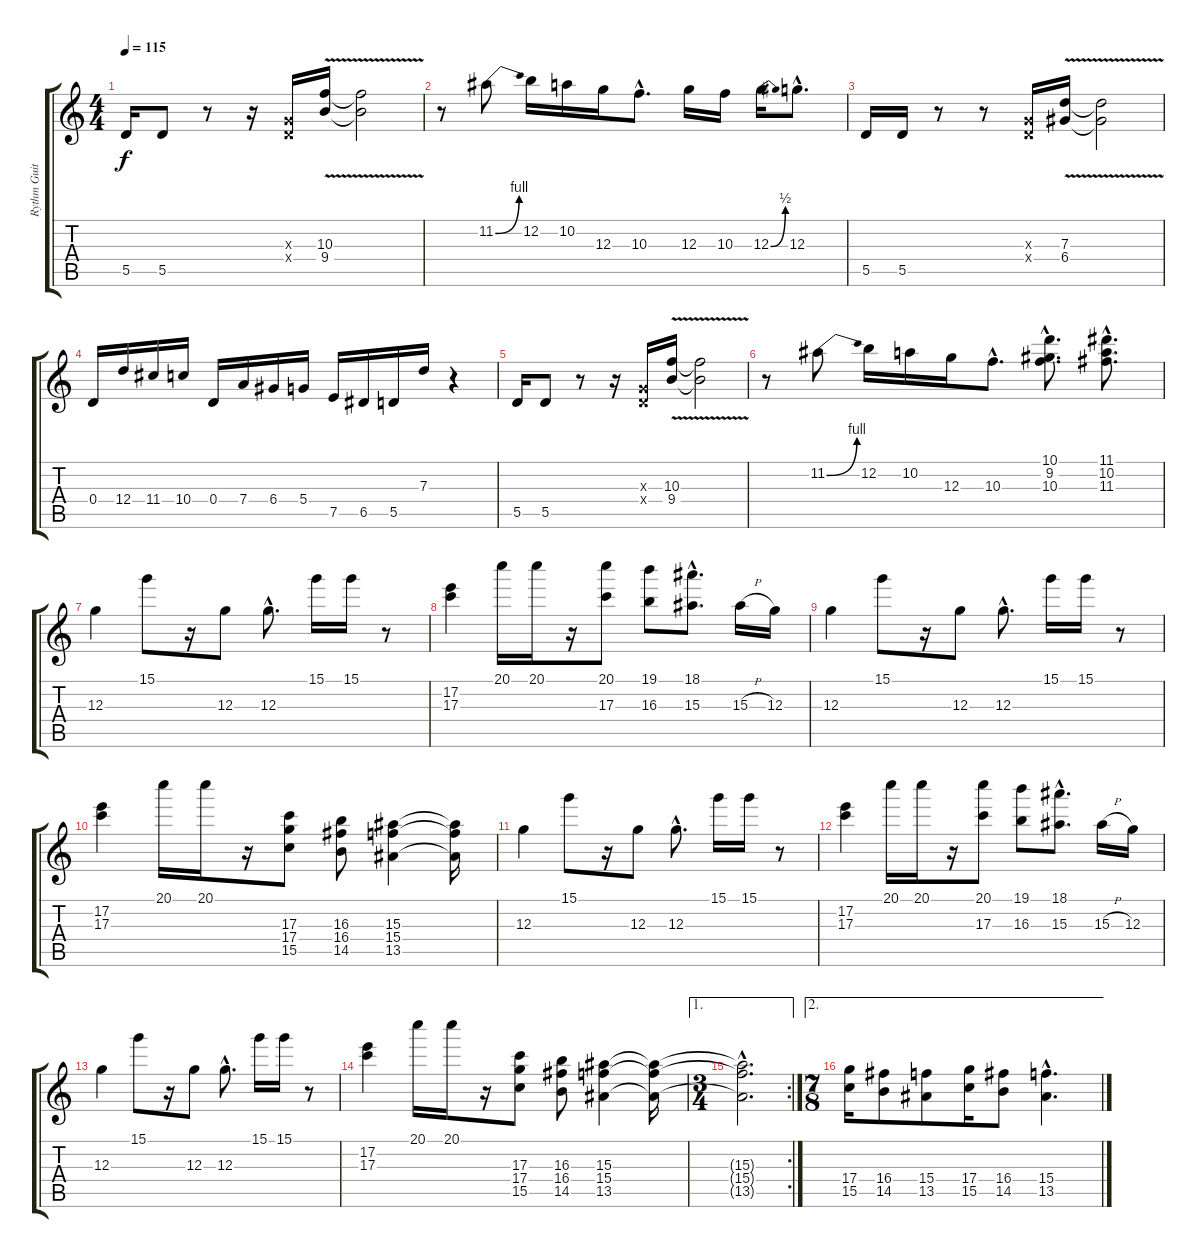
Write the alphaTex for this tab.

\track ("Rythm Guitar" "Rythm Guit") {instrument electricguitarclean}
\staff {score tabs}
\tuning (E4 B3 G3 D3 A2 E2) {hide}
\ts (4 4)
\tempo 115
\clef g2
\ks c
5.5.16{dy f} 5.5.8 r.8 r.16 (0.3{x} 0.4{x}).16 (10.3{v} 9.4).16 (10.3{t} 9.4{t}).2 |
r.8 11.2{be (bend 0 0 60 4)}.8 12.2.16 10.2.16 12.3.16 10.3{hac}.8{d} 12.3.16 10.3.16 12.3{be (bend 0 0 60 2)}.16 12.3{hac}.8{d} |
5.5.16 5.5.16 r.8 r.8 (0.3{x} 0.4{x}).16 (7.3 6.4{v}).16 (7.3{t} 6.4{t}).2 |
0.4.16 12.4.16 11.4.16 10.4.16 0.4.16 7.4.16 6.4.16 5.4.16 7.5.16 6.5.16 5.5.16 7.3.16 r.4 |
5.5.16 5.5.8 r.8 r.16 (0.3{x} 0.4{x}).16 (10.3{v} 9.4).16 (10.3{t} 9.4{t}).2 |
r.8 11.2{be (bend 0 0 60 4)}.8 12.2.16 10.2.16 12.3.16 10.3{hac}.8{d} (10.1{hac} 9.2{hac} 10.3{hac}).8{d} (11.1{hac} 10.2{hac} 11.3{hac}).8{d} |
12.3.4 15.1.8 r.16 12.3.8 12.3{hac}.8{d} 15.1.16 15.1.16 r.8 |
(17.2 17.3).4 20.1.16 20.1.16 r.16 (20.1 17.3).8 (19.1 16.3).8 (18.1{hac} 15.3{hac}).8{d} 15.3{h}.16 12.3.16 |
12.3.4 15.1.8 r.16 12.3.8 12.3{hac}.8{d} 15.1.16 15.1.16 r.8 |
(17.2 17.3).4 20.1.16 20.1.16 r.16 (17.3 17.4 15.5).8 (16.3 16.4 14.5).8 (15.3 15.4 13.5).4 (15.3{t} 15.4{t} 13.5{t}).16 |
12.3.4 15.1.8 r.16 12.3.8 12.3{hac}.8{d} 15.1.16 15.1.16 r.8 |
(17.2 17.3).4 20.1.16 20.1.16 r.16 (20.1 17.3).8 (19.1 16.3).8 (18.1{hac} 15.3{hac}).8{d} 15.3{h}.16 12.3.16 |
12.3.4 15.1.8 r.16 12.3.8 12.3{hac}.8{d} 15.1.16 15.1.16 r.8 |
(17.2 17.3).4 20.1.16 20.1.16 r.16 (17.3 17.4 15.5).8 (16.3 16.4 14.5).8 (15.3 15.4 13.5).4 (15.3{t} 15.4{t} 13.5{t}).16 |
\ae 1
\rc 2
\ts (3 4)
(15.3{hac t} 15.4{hac t} 13.5{hac t}).2{d} |
\ae 2
\ts (7 8)
(17.4 15.5).16 (16.4 14.5).8 (15.4 13.5).8 (17.4 15.5).16 (16.4 14.5).8 (15.4{hac} 13.5{hac}).4{d}
